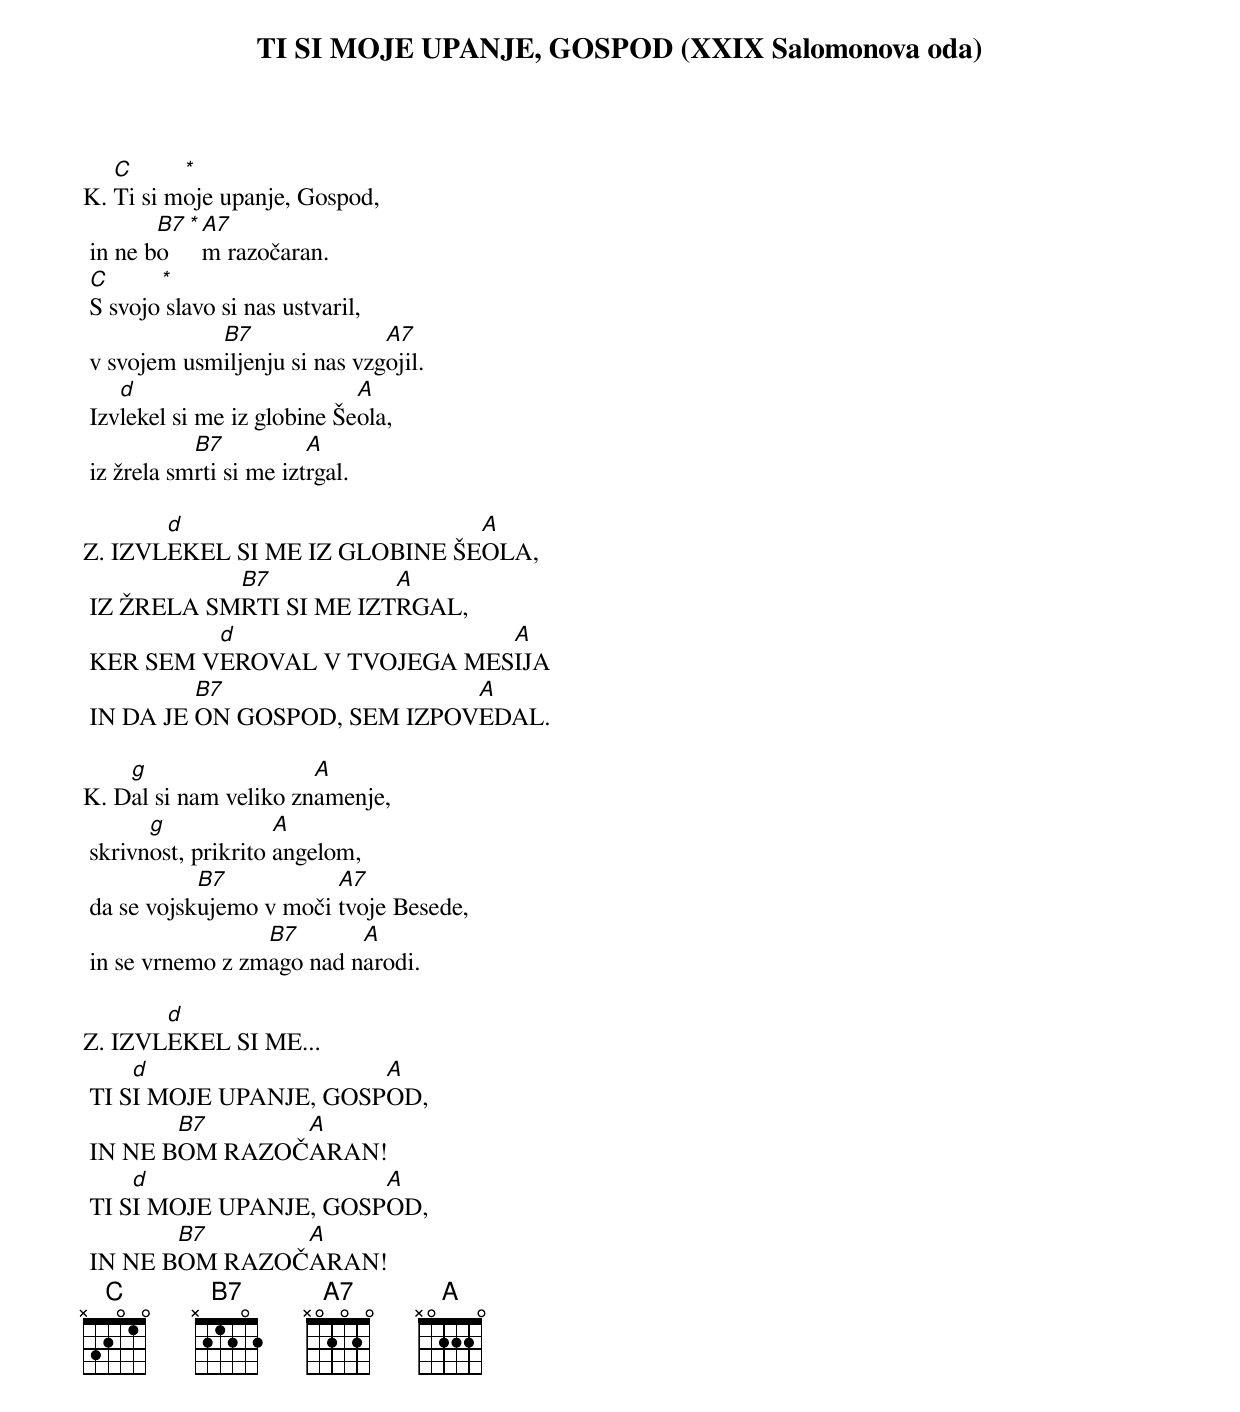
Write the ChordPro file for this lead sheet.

{title: TI SI MOJE UPANJE, GOSPOD (XXIX Salomonova oda)}

K.	[C]Ti si m[*]oje upanje, Gospod,
	in ne b[B7]o[**][A7]m razočaran.
	[C]S svojo[*] slavo si nas ustvaril,
	v svojem usm[B7]iljenju si nas vzg[A7]ojil.
	Izv[d]lekel si me iz globine Še[A]ola,
	iz žrela sm[B7]rti si me izt[A]rgal.

Z.	IZVL[d]EKEL SI ME IZ GLOBINE ŠE[A]OLA,
	IZ ŽRELA SM[B7]RTI SI ME IZT[A]RGAL,
	KER SEM V[d]EROVAL V TVOJEGA MES[A]IJA
	IN DA JE [B7]ON GOSPOD, SEM IZPOV[A]EDAL.

K.	D[g]al si nam veliko zn[A]amenje,
	skrivn[g]ost, prikrito [A]angelom,
	da se vojsk[B7]ujemo v moči [A7]tvoje Besede,
	in se vrnemo z zm[B7]ago nad n[A]arodi.

Z.	IZVL[d]EKEL SI ME...
	TI S[d]I MOJE UPANJE, GOSP[A]OD,
	IN NE B[B7]OM RAZOČ[A]ARAN!
	TI S[d]I MOJE UPANJE, GOSP[A]OD,
	IN NE B[B7]OM RAZOČ[A]ARAN!
